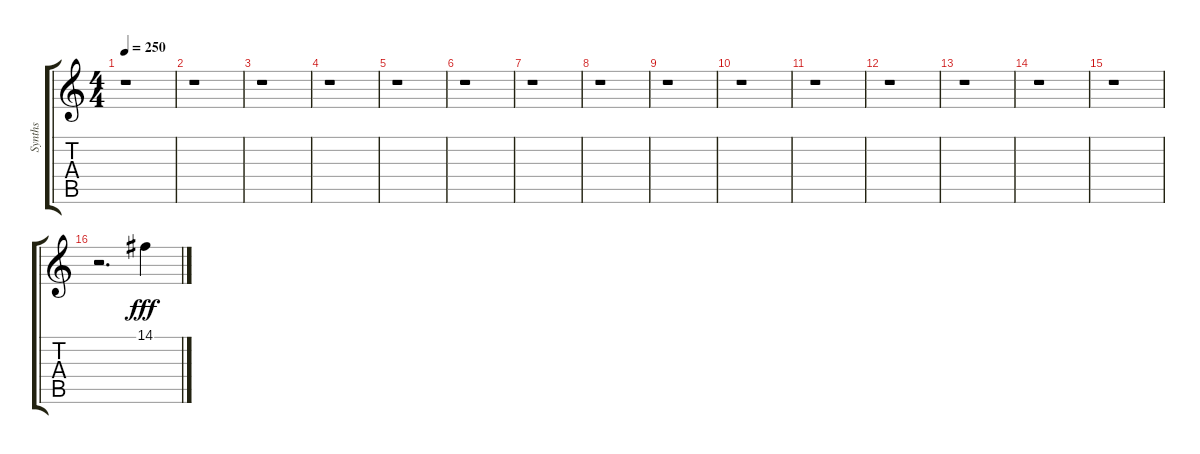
\track ("Synths" "Synths") {instrument pad2warm}
\staff {score tabs}
\tuning (E4 B3 G3 D3 A2 E2) {hide}
\ts (4 4)
\tempo 250
\clef g2
\ks c
r.1{dy fff} |
r.1 |
r.1 |
r.1 |
r.1 |
r.1 |
r.1 |
r.1 |
r.1 |
r.1 |
r.1 |
r.1 |
r.1 |
r.1 |
r.1 |
r.2{d} 14.1.4
